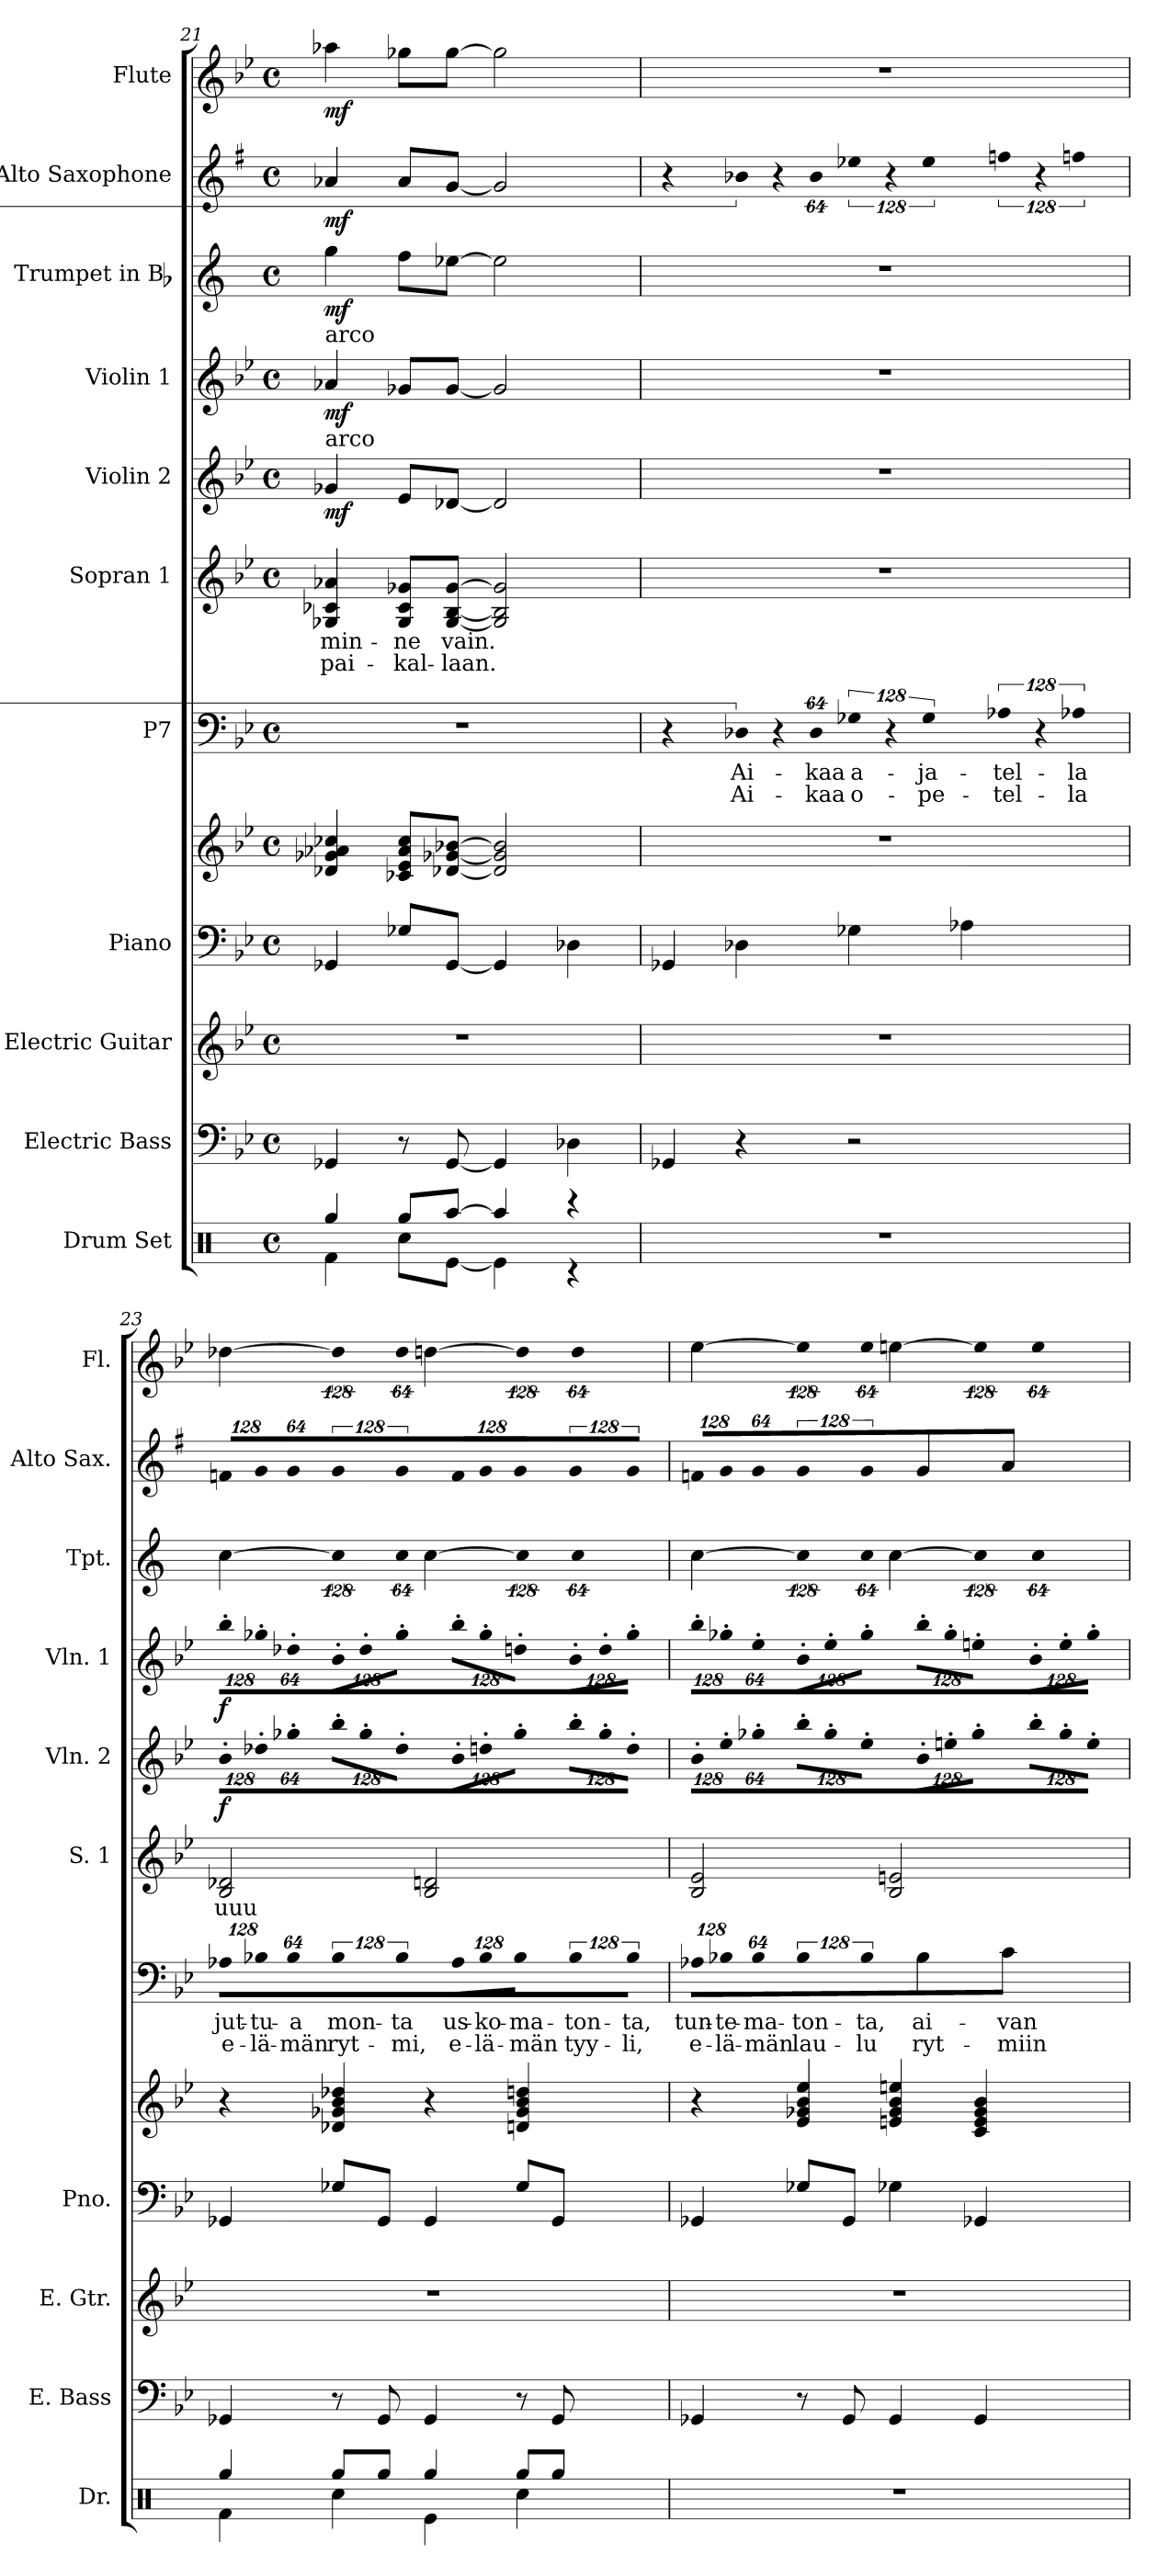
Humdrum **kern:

**kern	**kern	**kern	**kern	**kern	**kern	**text	**text	**kern	**text	**text	**kern	**dynam	**kern	**dynam	**kern	**dynam	**kern	**dynam	**kern	**dynam
*part11	*part10	*part9	*part8	*part8	*part7	*part7	*part7	*part6	*part6	*part6	*part5	*part5	*part4	*part4	*part3	*part3	*part2	*part2	*part1	*part1
*staff12	*staff11	*staff10	*staff9	*staff8	*staff7	*staff7	*staff7	*staff6	*staff6	*staff6	*staff5	*staff5	*staff4	*staff4	*staff3	*staff3	*staff2	*staff2	*staff1	*staff1
*I"Drum Set	*I"Electric Bass	*I"Electric Guitar	*I"Piano	*	*I"P7	*	*	*I"Sopran 1	*	*	*I"Violin 2	*	*I"Violin 1	*	*I"Trumpet in Bb	*	*I"Alto Saxophone	*	*I"Flute	*
*I'Dr.	*I'E. Bass	*I'E. Gtr.	*I'Pno.	*	*	*	*	*I'S. 1	*	*	*I'Vln. 2	*	*I'Vln. 1	*	*I'Tpt.	*	*I'Alto Sax.	*	*I'Fl.	*
*clefX	*clefF4	*clefG2	*clefF4	*clefG2	*clefF4	*	*	*clefG2	*	*	*clefG2	*	*clefG2	*	*clefG2	*	*clefG2	*	*clefG2	*
*	*ITrd7c12	*ITrd7c12	*	*	*	*	*	*	*	*	*	*	*	*	*ITrd1c2	*	*ITrd5c9	*	*	*
*k[]	*k[b-e-]	*k[b-e-]	*k[b-e-]	*k[b-e-]	*k[b-e-]	*	*	*k[b-e-]	*	*	*k[b-e-]	*	*k[b-e-]	*	*k[b-e-]	*	*k[b-e-]	*	*k[b-e-]	*
*C:	*B-:	*B-:	*B-:	*B-:	*B-:	*	*	*B-:	*	*	*B-:	*	*B-:	*	*B-:	*	*B-:	*	*B-:	*
*M4/4	*M4/4	*M4/4	*M4/4	*M4/4	*M4/4	*	*	*M4/4	*	*	*M4/4	*	*M4/4	*	*M4/4	*	*M4/4	*	*M4/4	*
*met(c)	*met(c)	*met(c)	*met(c)	*met(c)	*met(c)	*	*	*met(c)	*	*	*met(c)	*	*met(c)	*	*met(c)	*	*met(c)	*	*met(c)	*
=21	=21	=21	=21	=21	=21	=21	=21	=21	=21	=21	=21	=21	=21	=21	=21	=21	=21	=21	=21	=21
*^	*	*	*	*	*	*	*	*	*	*	*	*	*	*	*	*	*	*	*	*
!	!	!	!	!	!	!	!	!	!	!	!	!	!	!LO:TX:a:t=arco	!	!	!	!	!	!	!
!	!	!	!	!	!	!	!	!	!	!	!	!LO:TX:a:t=arco	!	!	!	!	!	!	!	!	!
!	!	!	!	!	!	!	!	!	!	!LO:LY:b:color=#000000	!LO:LY:b:color=#000000	!	!	!	!	!	!	!	!	!	!
4Rggi/	4Rfi\	4GGG-Xi/	1r	4GG-Xi/	4d-Xi/ 4g-Xi 4a-Xi 4cc-Xi	1r	.	.	4G-Xi/ 4c-Xi 4a-Xi	min-	pai-	4g-Xi/	mf	4a-Xi/	mf	4ffi\	mf	4c-Xi/	mf	4aa-Xi\	mf
!	!	!	!	!	!	!	!	!	!	!LO:LY:b:color=#000000	!LO:LY:b:color=#000000	!	!	!	!	!	!	!	!	!	!
8Rggi/L	8Rcci\L	8r	.	8G-Xi/L	8c-Xi/ 8e-i/ 8a-i/ 8cc-i/L	.	.	.	8G-i/ 8c-i/ 8g-Xi/L	-ne	-kal-	8e-i/L	.	8g-Xi/L	.	8ee-i\L	.	8c-i/L	.	8gg-Xi\L	.
!	!	!	!	!	!	!	!	!	!	!LO:LY:b:color=#000000	!LO:LY:b:color=#000000	!	!	!	!	!	!	!	!	!	!
[>8Raai/J	[<8Rei\J	[<8GGG-i/	.	[<8GG-i/J	[<8d-Xi/ [<8g-Xi/ [>8b-Xi/J	.	.	.	[<8G-i/ [<8B-i/ [>8g-i/J	vain.	-laan.	[<8d-Xi/J	.	[<8g-i/J	.	[>8dd-Xi\J	.	[<8B-i/J	.	[>8gg-i\J	.
4Raai/]	4Rei\]	4GGG-i/]	.	4GG-i/]	2d-i/] 2g-i] 2b-i]	.	.	.	2G-i/] 2B-i] 2g-i]	.	.	2d-i/]	.	2g-i/]	.	2dd-i\]	.	2B-i/]	.	2gg-i\]	.
4r	4r	4DD-Xi\	.	4D-Xi\	.	.	.	.	.	.	.	.	.	.	.	.	.	.	.	.	.
*v	*v	*	*	*	*	*	*	*	*	*	*	*	*	*	*	*	*	*	*	*	*
!!LO:PB:g=z
=22	=22	=22	=22	=22	=22	=22	=22	=22	=22	=22	=22	=22	=22	=22	=22	=22	=22	=22	=22	=22
1r	4GGG-Xi/	1r	4GG-Xi/	1r	4r	.	.	1r	.	.	1r	.	1r	.	1r	.	4r	.	1r	.
!	!	!	!	!	!LO:N:vis=8	!	!	!	!	!	!	!	!	!	!	!	!	!	!	!
!	!	!	!	!	!	!LO:LY:b:color=#000000	!LO:LY:b:color=#000000	!	!	!	!	!	!	!	!	!	!LO:N:vis=8	!	!	!
.	4r	.	4D-Xi\	.	1024%85D-Xi/	Ai-	Ai-	.	.	.	.	.	.	.	.	.	1024%85d-Xi\	.	.	.
!	!	!	!	!	!LO:N:vis=8	!	!	!	!	!	!	!	!	!	!	!	!LO:N:vis=8	!	!	!
.	.	.	.	.	1024%85r	.	.	.	.	.	.	.	.	.	.	.	1024%85r	.	.	.
!	!	!	!	!	!LO:N:vis=8	!	!	!	!	!	!	!	!	!	!	!	!	!	!	!
!	!	!	!	!	!	!LO:LY:b:color=#000000	!LO:LY:b:color=#000000	!	!	!	!	!	!	!	!	!	!LO:N:vis=8	!	!	!
.	.	.	.	.	512%43D-i/	-kaa	-kaa	.	.	.	.	.	.	.	.	.	512%43d-i\	.	.	.
!	!	!	!	!	!LO:N:vis=8	!	!	!	!	!	!	!	!	!	!	!	!	!	!	!
!	!	!	!	!	!	!LO:LY:b:color=#000000	!LO:LY:b:color=#000000	!	!	!	!	!	!	!	!	!	!LO:N:vis=8	!	!	!
.	2r	.	4G-Xi\	.	1024%85G-Xi\	a-	o-	.	.	.	.	.	.	.	.	.	1024%85g-Xi\	.	.	.
!	!	!	!	!	!LO:N:vis=8	!	!	!	!	!	!	!	!	!	!	!	!LO:N:vis=8	!	!	!
.	.	.	.	.	1024%85r	.	.	.	.	.	.	.	.	.	.	.	1024%85r	.	.	.
!	!	!	!	!	!LO:N:vis=8	!	!	!	!	!	!	!	!	!	!	!	!	!	!	!
!	!	!	!	!	!	!LO:LY:b:color=#000000	!LO:LY:b:color=#000000	!	!	!	!	!	!	!	!	!	!LO:N:vis=8	!	!	!
.	.	.	.	.	512%43G-i\	-ja-	-pe-	.	.	.	.	.	.	.	.	.	512%43g-i\	.	.	.
!	!	!	!	!	!LO:N:vis=8	!	!	!	!	!	!	!	!	!	!	!	!	!	!	!
!	!	!	!	!	!	!LO:LY:b:color=#000000	!LO:LY:b:color=#000000	!	!	!	!	!	!	!	!	!	!LO:N:vis=8	!	!	!
.	.	.	4A-Xi\	.	1024%85A-Xi\	-tel-	-tel-	.	.	.	.	.	.	.	.	.	1024%85a-Xi\	.	.	.
!	!	!	!	!	!LO:N:vis=8	!	!	!	!	!	!	!	!	!	!	!	!LO:N:vis=8	!	!	!
.	.	.	.	.	1024%85r	.	.	.	.	.	.	.	.	.	.	.	1024%85r	.	.	.
!	!	!	!	!	!LO:N:vis=8	!	!	!	!	!	!	!	!	!	!	!	!	!	!	!
!	!	!	!	!	!	!LO:LY:b:color=#000000	!LO:LY:b:color=#000000	!	!	!	!	!	!	!	!	!	!LO:N:vis=8	!	!	!
.	.	.	.	.	512%43A-Xi\	-la	-la	.	.	.	.	.	.	.	.	.	512%43a-Xi\	.	.	.
=23	=23	=23	=23	=23	=23	=23	=23	=23	=23	=23	=23	=23	=23	=23	=23	=23	=23	=23	=23	=23
*^	*	*	*	*	*	*	*	*	*	*	*	*	*	*	*	*	*	*	*	*
*	*	*	*	*	*	*Xbrackettup	*	*	*	*	*	*	*	*	*	*	*	*	*	*	*
!	!	!	!	!	!	!LO:N:vis=8	!	!	!	!	!	!	!	!	!	!	!	!	!	!	!
!	!	!	!	!	!	!	!LO:LY:b:color=#000000	!LO:LY:b:color=#000000	!	!	!	!	!	!	!	!	!	!	!	!	!
!	!	!	!	!	!	!	!	!	!	!LO:LY:b:color=#000000	!	!	!	!	!	!	!	!	!	!	!
*	*	*	*	*	*	*	*	*	*	*	*	*Xbrackettup	*	*	*	*	*	*	*	*	*
!	!	!	!	!	!	!	!	!	!	!	!	!LO:N:vis=8	!	!	!	!	!	!	!	!	!
*	*	*	*	*	*	*	*	*	*	*	*	*	*	*Xbrackettup	*	*	*	*	*	*	*
!	!	!	!	!	!	!	!	!	!	!	!	!	!	!LO:N:vis=8	!	!	!	!	!	!	!
*	*	*	*	*	*	*	*	*	*	*	*	*	*	*	*	*	*	*Xbrackettup	*	*	*
!	!	!	!	!	!	!	!	!	!	!	!	!	!	!	!	!	!	!LO:N:vis=8	!	!	!
4Rggi/	4Rfi\	4GGG-Xi/	1r	4GG-Xi/	4r	1024%85A-Xi\L	jut-	e-	2B-i/ 2d-Xi	uuu	.	1024%85b-'i\L	f	1024%85bb-'i\L	f	[>4b-i\	.	1024%85A-Xi/L	.	[>4dd-Xi\	.
!	!	!	!	!	!	!LO:N:vis=8	!	!	!	!	!	!	!	!	!	!	!	!	!	!	!
!	!	!	!	!	!	!	!LO:LY:b:color=#000000	!LO:LY:b:color=#000000	!	!	!	!LO:N:vis=8	!	!LO:N:vis=8	!	!	!	!LO:N:vis=8	!	!	!
.	.	.	.	.	.	1024%85B-Xi\	-tu-	-lä-	.	.	.	1024%85dd-X'i\	.	1024%85gg-X'i\	.	.	.	1024%85B-i/	.	.	.
!	!	!	!	!	!	!LO:N:vis=8	!	!	!	!	!	!	!	!	!	!	!	!	!	!	!
!	!	!	!	!	!	!	!LO:LY:b:color=#000000	!LO:LY:b:color=#000000	!	!	!	!LO:N:vis=8	!	!LO:N:vis=8	!	!	!	!LO:N:vis=8	!	!	!
.	.	.	.	.	.	512%43B-i\J	-a	-män	.	.	.	512%43gg-X'i\J	.	512%43dd-X'i\J	.	.	.	512%43B-i/J	.	.	.
*	*	*	*	*	*	*brackettup	*	*	*	*	*	*	*	*	*	*	*	*	*	*	*
!	!	!	!	!	!	!LO:N:vis=4	!	!	!	!	!	!	!	!	!	!	!	!	!	!	!
!	!	!	!	!	!	!	!LO:LY:b:color=#000000	!LO:LY:b:color=#000000	!	!	!	!LO:N:vis=8	!	!LO:N:vis=8	!	!LO:N:vis=4	!	!	!	!	!
*	*	*	*	*	*	*	*	*	*	*	*	*	*	*	*	*	*	*brackettup	*	*	*
!	!	!	!	!	!	!	!	!	!	!	!	!	!	!	!	!	!	!LO:N:vis=4	!	!LO:N:vis=4	!
8Rggi/L	4Rcci\	8r	.	8G-Xi/L	4d-Xi/ 4g-Xi 4b-i 4dd-Xi	512%85B-i\	mon-	ryt-	.	.	.	1024%85bb-'i\L	.	1024%85b-'i\L	.	512%85b-i\]	.	512%85B-i/	.	512%85dd-i\]	.
!	!	!	!	!	!	!	!	!	!	!	!	!LO:N:vis=8	!	!LO:N:vis=8	!	!	!	!	!	!	!
.	.	.	.	.	.	.	.	.	.	.	.	1024%85gg-'i\	.	1024%85dd-'i\	.	.	.	.	.	.	.
8Rggi/J	.	8GGG-i/	.	8GG-i/J	.	.	.	.	.	.	.	.	.	.	.	.	.	.	.	.	.
!	!	!	!	!	!	!LO:N:vis=8	!	!	!	!	!	!	!	!	!	!	!	!	!	!	!
!	!	!	!	!	!	!	!LO:LY:b:color=#000000	!LO:LY:b:color=#000000	!	!	!	!LO:N:vis=8	!	!LO:N:vis=8	!	!LO:N:vis=8	!	!LO:N:vis=8	!	!LO:N:vis=8	!
.	.	.	.	.	.	512%43B-i\	-ta	-mi,	.	.	.	512%43dd-'i\J	.	512%43gg-'i\J	.	512%43b-i\	.	512%43B-i/	.	512%43dd-i\	.
*	*	*	*	*	*	*Xbrackettup	*	*	*	*	*	*	*	*	*	*	*	*	*	*	*
!	!	!	!	!	!	!LO:N:vis=8	!	!	!	!	!	!	!	!	!	!	!	!	!	!	!
!	!	!	!	!	!	!	!LO:LY:b:color=#000000	!LO:LY:b:color=#000000	!	!	!	!LO:N:vis=8	!	!LO:N:vis=8	!	!	!	!	!	!	!
*	*	*	*	*	*	*	*	*	*	*	*	*	*	*	*	*	*	*Xbrackettup	*	*	*
!	!	!	!	!	!	!	!	!	!	!	!	!	!	!	!	!	!	!LO:N:vis=8	!	!	!
4Rggi/	4Rei\	4GGG-i/	.	4GG-i/	4r	1024%85A-i\L	us-	e-	2B-i/ 2dni	.	.	1024%85b-'i\L	.	1024%85bb-'i\L	.	[>4b-i\	.	1024%85A-i/L	.	[>4ddni\	.
!	!	!	!	!	!	!LO:N:vis=8	!	!	!	!	!	!	!	!	!	!	!	!	!	!	!
!	!	!	!	!	!	!	!LO:LY:b:color=#000000	!LO:LY:b:color=#000000	!	!	!	!LO:N:vis=8	!	!LO:N:vis=8	!	!	!	!LO:N:vis=8	!	!	!
.	.	.	.	.	.	1024%85B-i\	-ko-	-lä-	.	.	.	1024%85ddn'i\	.	1024%85gg-'i\	.	.	.	1024%85B-i/	.	.	.
!	!	!	!	!	!	!LO:N:vis=8	!	!	!	!	!	!	!	!	!	!	!	!	!	!	!
!	!	!	!	!	!	!	!LO:LY:b:color=#000000	!LO:LY:b:color=#000000	!	!	!	!LO:N:vis=8	!	!LO:N:vis=8	!	!	!	!LO:N:vis=8	!	!	!
.	.	.	.	.	.	512%43B-i\J	-ma-	-män	.	.	.	512%43gg-'i\J	.	512%43ddn'i\J	.	.	.	512%43B-i/J	.	.	.
*	*	*	*	*	*	*brackettup	*	*	*	*	*	*	*	*	*	*	*	*	*	*	*
!	!	!	!	!	!	!LO:N:vis=4	!	!	!	!	!	!	!	!	!	!	!	!	!	!	!
!	!	!	!	!	!	!	!LO:LY:b:color=#000000	!LO:LY:b:color=#000000	!	!	!	!LO:N:vis=8	!	!LO:N:vis=8	!	!LO:N:vis=4	!	!	!	!	!
*	*	*	*	*	*	*	*	*	*	*	*	*	*	*	*	*	*	*brackettup	*	*	*
!	!	!	!	!	!	!	!	!	!	!	!	!	!	!	!	!	!	!LO:N:vis=4	!	!LO:N:vis=4	!
8Rggi/L	4Rcci\	8r	.	8G-i/L	4dni/ 4g-i 4b-i 4ddni	512%85B-i\	-ton-	tyy-	.	.	.	1024%85bb-'i\L	.	1024%85b-'i\L	.	512%85b-i\]	.	512%85B-i/	.	512%85ddi\]	.
!	!	!	!	!	!	!	!	!	!	!	!	!LO:N:vis=8	!	!LO:N:vis=8	!	!	!	!	!	!	!
.	.	.	.	.	.	.	.	.	.	.	.	1024%85gg-'i\	.	1024%85dd'i\	.	.	.	.	.	.	.
8Rggi/J	.	8GGG-i/	.	8GG-i/J	.	.	.	.	.	.	.	.	.	.	.	.	.	.	.	.	.
!	!	!	!	!	!	!LO:N:vis=8	!	!	!	!	!	!	!	!	!	!	!	!	!	!	!
!	!	!	!	!	!	!	!LO:LY:b:color=#000000	!LO:LY:b:color=#000000	!	!	!	!LO:N:vis=8	!	!LO:N:vis=8	!	!LO:N:vis=8	!	!LO:N:vis=8	!	!LO:N:vis=8	!
.	.	.	.	.	.	512%43B-i\	-ta,	-li,	.	.	.	512%43dd'i\J	.	512%43gg-'i\J	.	512%43b-i\	.	512%43B-i/	.	512%43ddi\	.
*v	*v	*	*	*	*	*	*	*	*	*	*	*	*	*	*	*	*	*	*	*	*
=24	=24	=24	=24	=24	=24	=24	=24	=24	=24	=24	=24	=24	=24	=24	=24	=24	=24	=24	=24	=24
*	*	*	*	*	*Xbrackettup	*	*	*	*	*	*	*	*	*	*	*	*	*	*	*
!	!	!	!	!	!LO:N:vis=8	!	!	!	!	!	!	!	!	!	!	!	!	!	!	!
!	!	!	!	!	!	!LO:LY:b:color=#000000	!LO:LY:b:color=#000000	!	!	!	!LO:N:vis=8	!	!LO:N:vis=8	!	!	!	!	!	!	!
*	*	*	*	*	*	*	*	*	*	*	*	*	*	*	*	*	*Xbrackettup	*	*	*
!	!	!	!	!	!	!	!	!	!	!	!	!	!	!	!	!	!LO:N:vis=8	!	!	!
1r	4GGG-Xi/	1r	4GG-Xi/	4r	1024%85A-Xi\L	tun-	e-	2B-i/ 2e-i	.	.	1024%85b-'i\L	.	1024%85bb-'i\L	.	[>4b-i\	.	1024%85A-Xi/L	.	[>4ee-i\	.
!	!	!	!	!	!LO:N:vis=8	!	!	!	!	!	!	!	!	!	!	!	!	!	!	!
!	!	!	!	!	!	!LO:LY:b:color=#000000	!LO:LY:b:color=#000000	!	!	!	!LO:N:vis=8	!	!LO:N:vis=8	!	!	!	!LO:N:vis=8	!	!	!
.	.	.	.	.	1024%85B-Xi\	-te-	-lä-	.	.	.	1024%85ee-'i\	.	1024%85gg-X'i\	.	.	.	1024%85B-i/	.	.	.
!	!	!	!	!	!LO:N:vis=8	!	!	!	!	!	!	!	!	!	!	!	!	!	!	!
!	!	!	!	!	!	!LO:LY:b:color=#000000	!LO:LY:b:color=#000000	!	!	!	!LO:N:vis=8	!	!LO:N:vis=8	!	!	!	!LO:N:vis=8	!	!	!
.	.	.	.	.	512%43B-i\J	-ma-	-män	.	.	.	512%43gg-X'i\J	.	512%43ee-'i\J	.	.	.	512%43B-i/J	.	.	.
*	*	*	*	*	*brackettup	*	*	*	*	*	*	*	*	*	*	*	*	*	*	*
!	!	!	!	!	!LO:N:vis=4	!	!	!	!	!	!	!	!	!	!	!	!	!	!	!
!	!	!	!	!	!	!LO:LY:b:color=#000000	!LO:LY:b:color=#000000	!	!	!	!LO:N:vis=8	!	!LO:N:vis=8	!	!LO:N:vis=4	!	!	!	!	!
*	*	*	*	*	*	*	*	*	*	*	*	*	*	*	*	*	*brackettup	*	*	*
!	!	!	!	!	!	!	!	!	!	!	!	!	!	!	!	!	!LO:N:vis=4	!	!LO:N:vis=4	!
.	8r	.	8G-Xi/L	4e-i/ 4g-Xi 4b-i 4ee-i	512%85B-i\	-ton-	lau-	.	.	.	1024%85bb-'i\L	.	1024%85b-'i\L	.	512%85b-i\]	.	512%85B-i/	.	512%85ee-i\]	.
!	!	!	!	!	!	!	!	!	!	!	!LO:N:vis=8	!	!LO:N:vis=8	!	!	!	!	!	!	!
.	.	.	.	.	.	.	.	.	.	.	1024%85gg-'i\	.	1024%85ee-'i\	.	.	.	.	.	.	.
.	8GGG-i/	.	8GG-i/J	.	.	.	.	.	.	.	.	.	.	.	.	.	.	.	.	.
!	!	!	!	!	!LO:N:vis=8	!	!	!	!	!	!	!	!	!	!	!	!	!	!	!
!	!	!	!	!	!	!LO:LY:b:color=#000000	!LO:LY:b:color=#000000	!	!	!	!LO:N:vis=8	!	!LO:N:vis=8	!	!LO:N:vis=8	!	!LO:N:vis=8	!	!LO:N:vis=8	!
.	.	.	.	.	512%43B-i\	-ta,	-lu	.	.	.	512%43ee-'i\J	.	512%43gg-'i\J	.	512%43b-i\	.	512%43B-i/	.	512%43ee-i\	.
!	!	!	!	!	!	!LO:LY:b:color=#000000	!LO:LY:b:color=#000000	!	!	!	!LO:N:vis=8	!	!LO:N:vis=8	!	!	!	!	!	!	!
.	4GGG-i/	.	4G-Xi\	4eni/ 4g-i 4b-i 4eeni	4B-i\	ai-	ryt-	2B-i/ 2eni	.	.	1024%85b-'i\L	.	1024%85bb-'i\L	.	[>4b-i\	.	4B-i/	.	[>4eeni\	.
!	!	!	!	!	!	!	!	!	!	!	!LO:N:vis=8	!	!LO:N:vis=8	!	!	!	!	!	!	!
.	.	.	.	.	.	.	.	.	.	.	1024%85een'i\	.	1024%85gg-'i\	.	.	.	.	.	.	.
!	!	!	!	!	!	!	!	!	!	!	!LO:N:vis=8	!	!LO:N:vis=8	!	!	!	!	!	!	!
.	.	.	.	.	.	.	.	.	.	.	512%43gg-'i\J	.	512%43een'i\J	.	.	.	.	.	.	.
!	!	!	!	!	!	!LO:LY:b:color=#000000	!LO:LY:b:color=#000000	!	!	!	!LO:N:vis=8	!	!LO:N:vis=8	!	!LO:N:vis=4	!	!	!	!LO:N:vis=4	!
.	4GGG-i/	.	4GG-Xi/	4ci/ 4ei 4g-i 4b-i	4ci\	-van	-miin	.	.	.	1024%85bb-'i\L	.	1024%85b-'i\L	.	512%85b-i\]	.	4ci/	.	512%85eei\]	.
!	!	!	!	!	!	!	!	!	!	!	!LO:N:vis=8	!	!LO:N:vis=8	!	!	!	!	!	!	!
.	.	.	.	.	.	.	.	.	.	.	1024%85gg-'i\	.	1024%85ee'i\	.	.	.	.	.	.	.
!	!	!	!	!	!	!	!	!	!	!	!LO:N:vis=8	!	!LO:N:vis=8	!	!LO:N:vis=8	!	!	!	!LO:N:vis=8	!
.	.	.	.	.	.	.	.	.	.	.	512%43ee'i\J	.	512%43gg-'i\J	.	512%43b-i\	.	.	.	512%43eei\	.
=	=	=	=	=	=	=	=	=	=	=	=	=	=	=	=	=	=	=	=	=
*-	*-	*-	*-	*-	*-	*-	*-	*-	*-	*-	*-	*-	*-	*-	*-	*-	*-	*-	*-	*-
